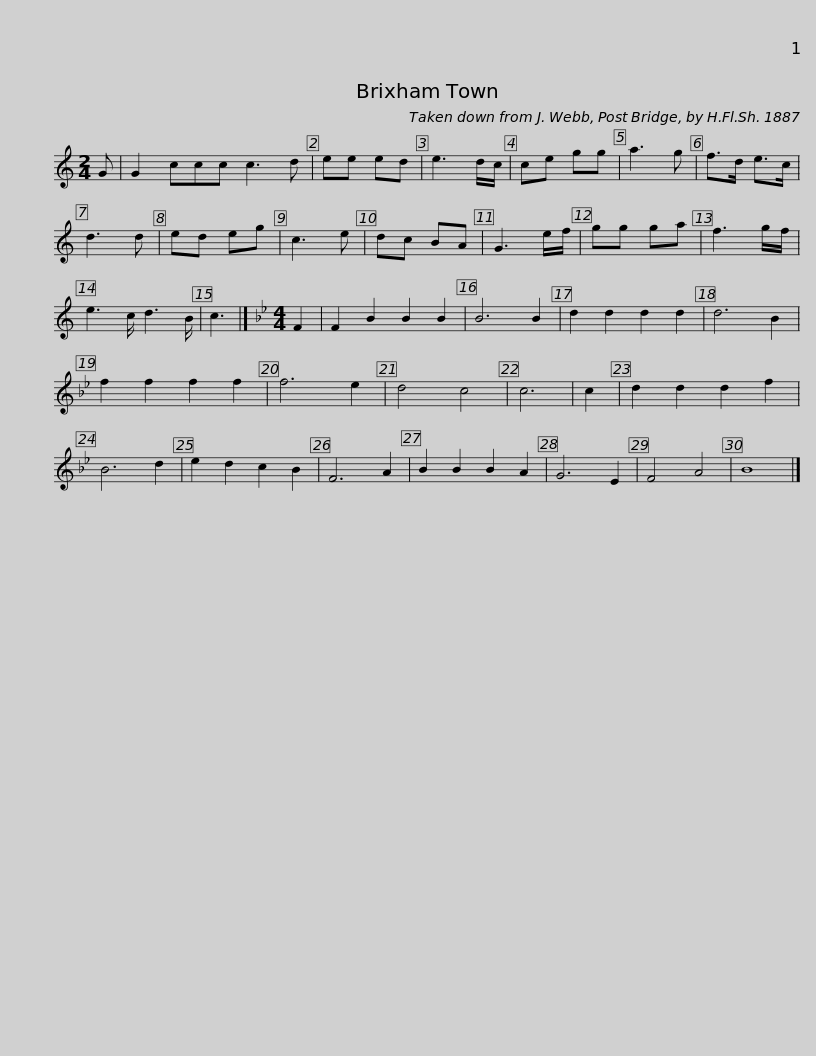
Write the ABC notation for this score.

X:1
L:1/8
M:2/4
I:linebreak $
K:C
V:1 treble
V:1
 G | G2 ccc c3 d | ee ed | e3 d/c/ | ce gg | %5
 a3 g | f>d e>c | d3 d |$ ed eg | c3 e | %10
 dc BA | G3 e/f/ | gg ga | f3 g/f/ | e3 c/ d3 B/ | %15
 c3 |][K:Bb][M:4/4] F2 | F2 B2 B2 B2 | B6 B2 | d2 d2 d2 d2 |$ %20
 d6 B2 | f2 f2 f2 f2 | f6 e2 | d4 c4 | c6 |$ %25
 c2 | d2 d2 d2 f2 | B6 d2 | e2 d2 c2 B2 | F6 A2 | %30
 B2 B2 B2 A2 | G6 E2 | F4 A4 | B8 |] %34
